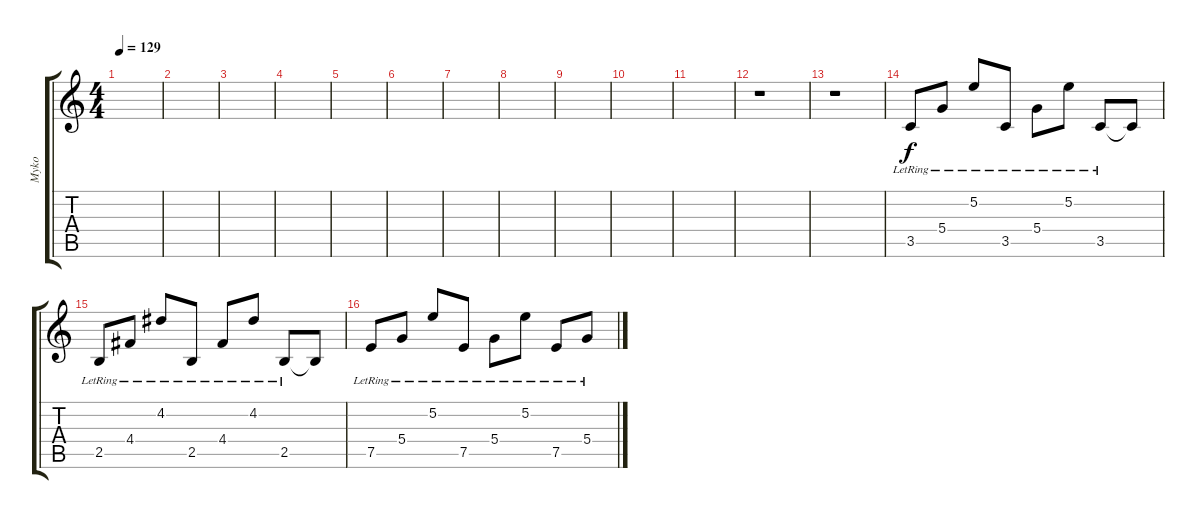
\track ("Myko" "Myko") {instrument acousticguitarsteel}
\staff {score tabs}
\tuning (E4 B3 G3 D3 A2 E2) {hide}
\ts (4 4)
\tempo 129
\clef g2
\ks c
|
|
|
|
|
|
|
|
|
|
|
r.1{volume 0 instrument acousticguitarsteel} |
r.1 |
3.5{lr}.8{volume 8} 5.4{lr}.8 5.2{lr}.8 3.5{lr}.8 5.4{lr}.8 5.2{lr}.8 3.5{lr}.8 3.5{t}.8 |
2.5{lr}.8 4.4{lr}.8 4.2{lr}.8 2.5{lr}.8 4.4{lr}.8 4.2{lr}.8 2.5{lr}.8 2.5{t}.8 |
7.5{lr}.8{volume 16} 5.4{lr}.8 5.2{lr}.8 7.5{lr}.8 5.4{lr}.8 5.2{lr}.8 7.5{lr}.8 5.4{lr}.8
